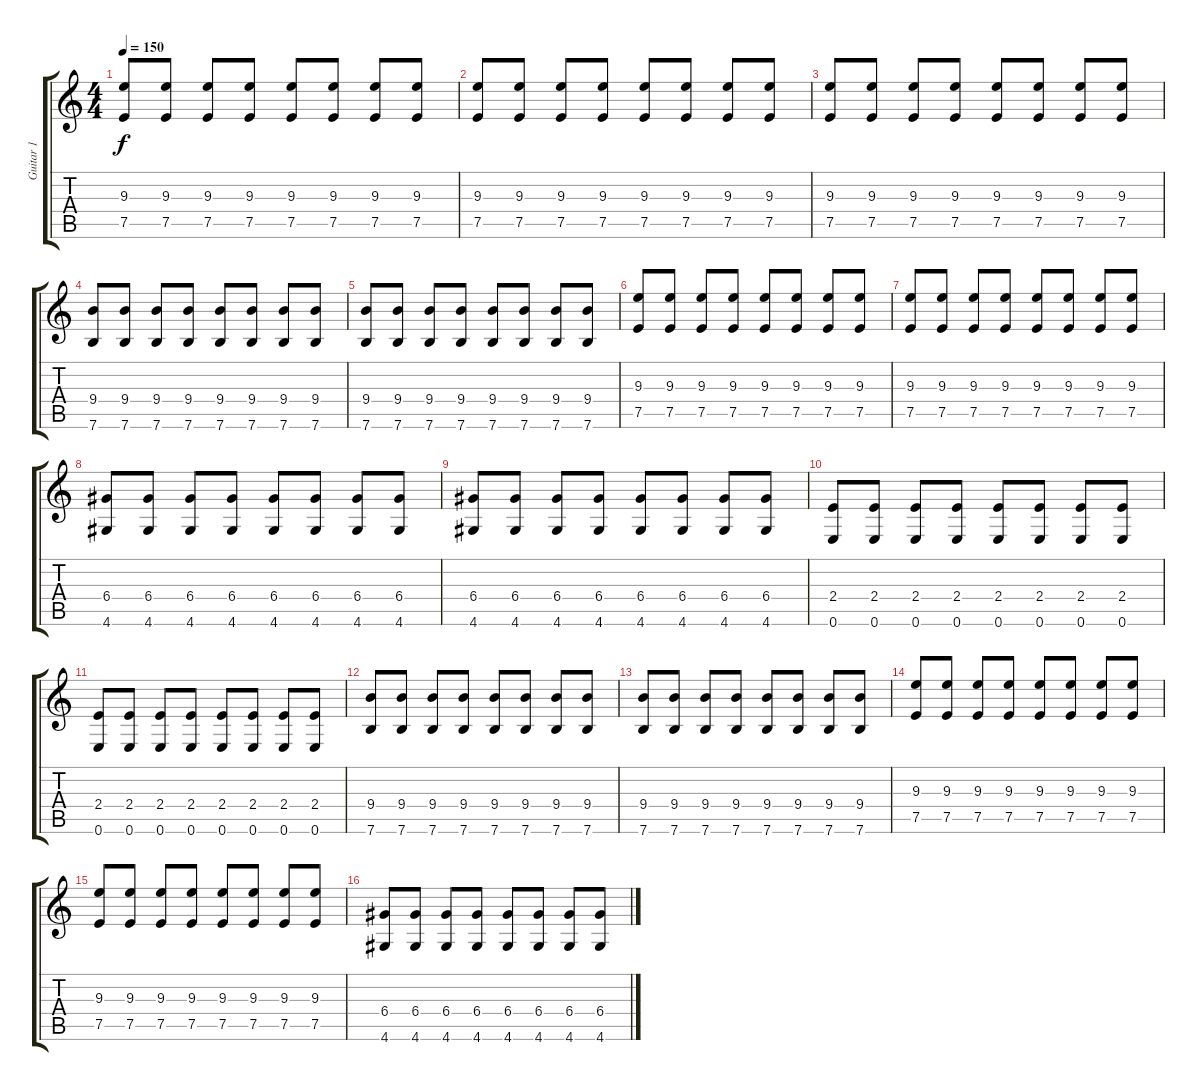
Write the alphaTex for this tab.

\track ("Guitar 1" "Guitar 1") {instrument acousticguitarsteel}
\staff {score tabs}
\tuning (E4 B3 G3 D3 A2 E2) {hide}
\ts (4 4)
\tempo 150
\clef g2
\ks c
(9.3 7.5).8{dy f} (9.3 7.5).8 (9.3 7.5).8 (9.3 7.5).8 (9.3 7.5).8 (9.3 7.5).8 (9.3 7.5).8 (9.3 7.5).8 |
(9.3 7.5).8 (9.3 7.5).8 (9.3 7.5).8 (9.3 7.5).8 (9.3 7.5).8 (9.3 7.5).8 (9.3 7.5).8 (9.3 7.5).8 |
(9.3 7.5).8 (9.3 7.5).8 (9.3 7.5).8 (9.3 7.5).8 (9.3 7.5).8 (9.3 7.5).8 (9.3 7.5).8 (9.3 7.5).8 |
(9.4 7.6).8 (9.4 7.6).8 (9.4 7.6).8 (9.4 7.6).8 (9.4 7.6).8 (9.4 7.6).8 (9.4 7.6).8 (9.4 7.6).8 |
(9.4 7.6).8 (9.4 7.6).8 (9.4 7.6).8 (9.4 7.6).8 (9.4 7.6).8 (9.4 7.6).8 (9.4 7.6).8 (9.4 7.6).8 |
(9.3 7.5).8 (9.3 7.5).8 (9.3 7.5).8 (9.3 7.5).8 (9.3 7.5).8 (9.3 7.5).8 (9.3 7.5).8 (9.3 7.5).8 |
(9.3 7.5).8 (9.3 7.5).8 (9.3 7.5).8 (9.3 7.5).8 (9.3 7.5).8 (9.3 7.5).8 (9.3 7.5).8 (9.3 7.5).8 |
(6.4 4.6).8 (6.4 4.6).8 (6.4 4.6).8 (6.4 4.6).8 (6.4 4.6).8 (6.4 4.6).8 (6.4 4.6).8 (6.4 4.6).8 |
(6.4 4.6).8 (6.4 4.6).8 (6.4 4.6).8 (6.4 4.6).8 (6.4 4.6).8 (6.4 4.6).8 (6.4 4.6).8 (6.4 4.6).8 |
(2.4 0.6).8 (2.4 0.6).8 (2.4 0.6).8 (2.4 0.6).8 (2.4 0.6).8 (2.4 0.6).8 (2.4 0.6).8 (2.4 0.6).8 |
(2.4 0.6).8 (2.4 0.6).8 (2.4 0.6).8 (2.4 0.6).8 (2.4 0.6).8 (2.4 0.6).8 (2.4 0.6).8 (2.4 0.6).8 |
(9.4 7.6).8 (9.4 7.6).8 (9.4 7.6).8 (9.4 7.6).8 (9.4 7.6).8 (9.4 7.6).8 (9.4 7.6).8 (9.4 7.6).8 |
(9.4 7.6).8 (9.4 7.6).8 (9.4 7.6).8 (9.4 7.6).8 (9.4 7.6).8 (9.4 7.6).8 (9.4 7.6).8 (9.4 7.6).8 |
(9.3 7.5).8 (9.3 7.5).8 (9.3 7.5).8 (9.3 7.5).8 (9.3 7.5).8 (9.3 7.5).8 (9.3 7.5).8 (9.3 7.5).8 |
(9.3 7.5).8 (9.3 7.5).8 (9.3 7.5).8 (9.3 7.5).8 (9.3 7.5).8 (9.3 7.5).8 (9.3 7.5).8 (9.3 7.5).8 |
(6.4 4.6).8 (6.4 4.6).8 (6.4 4.6).8 (6.4 4.6).8 (6.4 4.6).8 (6.4 4.6).8 (6.4 4.6).8 (6.4 4.6).8
